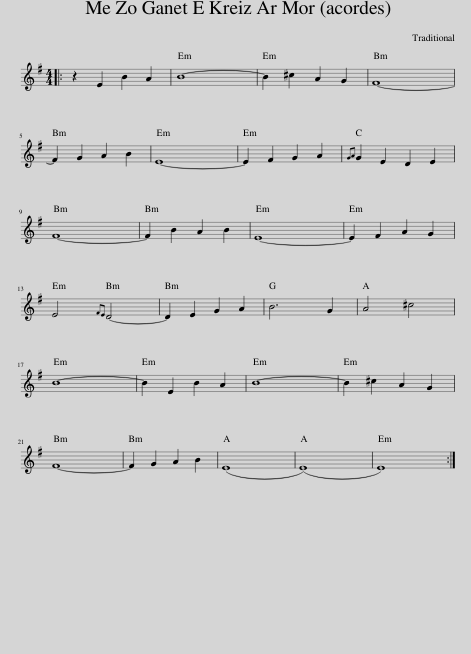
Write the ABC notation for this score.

X:1
L:1/8
M:4/4
I:linebreak $
K:Emin
V:1 treble
V:1
|: z2 E2 B2 A2 | B8- | B2 ^c2 A2 G2 | F8- |$ F2 G2 A2 B2 | %5
 E8- | E2 F2 G2 A2 |{GA} G2 E2 D2 E2 |$ F8- | F2 B2 A2 B2 | %10
 E8- | E2 F2 A2 G2 |$ E4{FE} D4- | D2 E2 G2 A2 | B6 G2 | %15
 A4 ^c4 |$ B8- | B2 E2 B2 A2 | B8- | B2 ^c2 A2 G2 |$ %20
 F8- | F2 G2 A2 B2 | (E8 | (E8) | E8) :| %25
